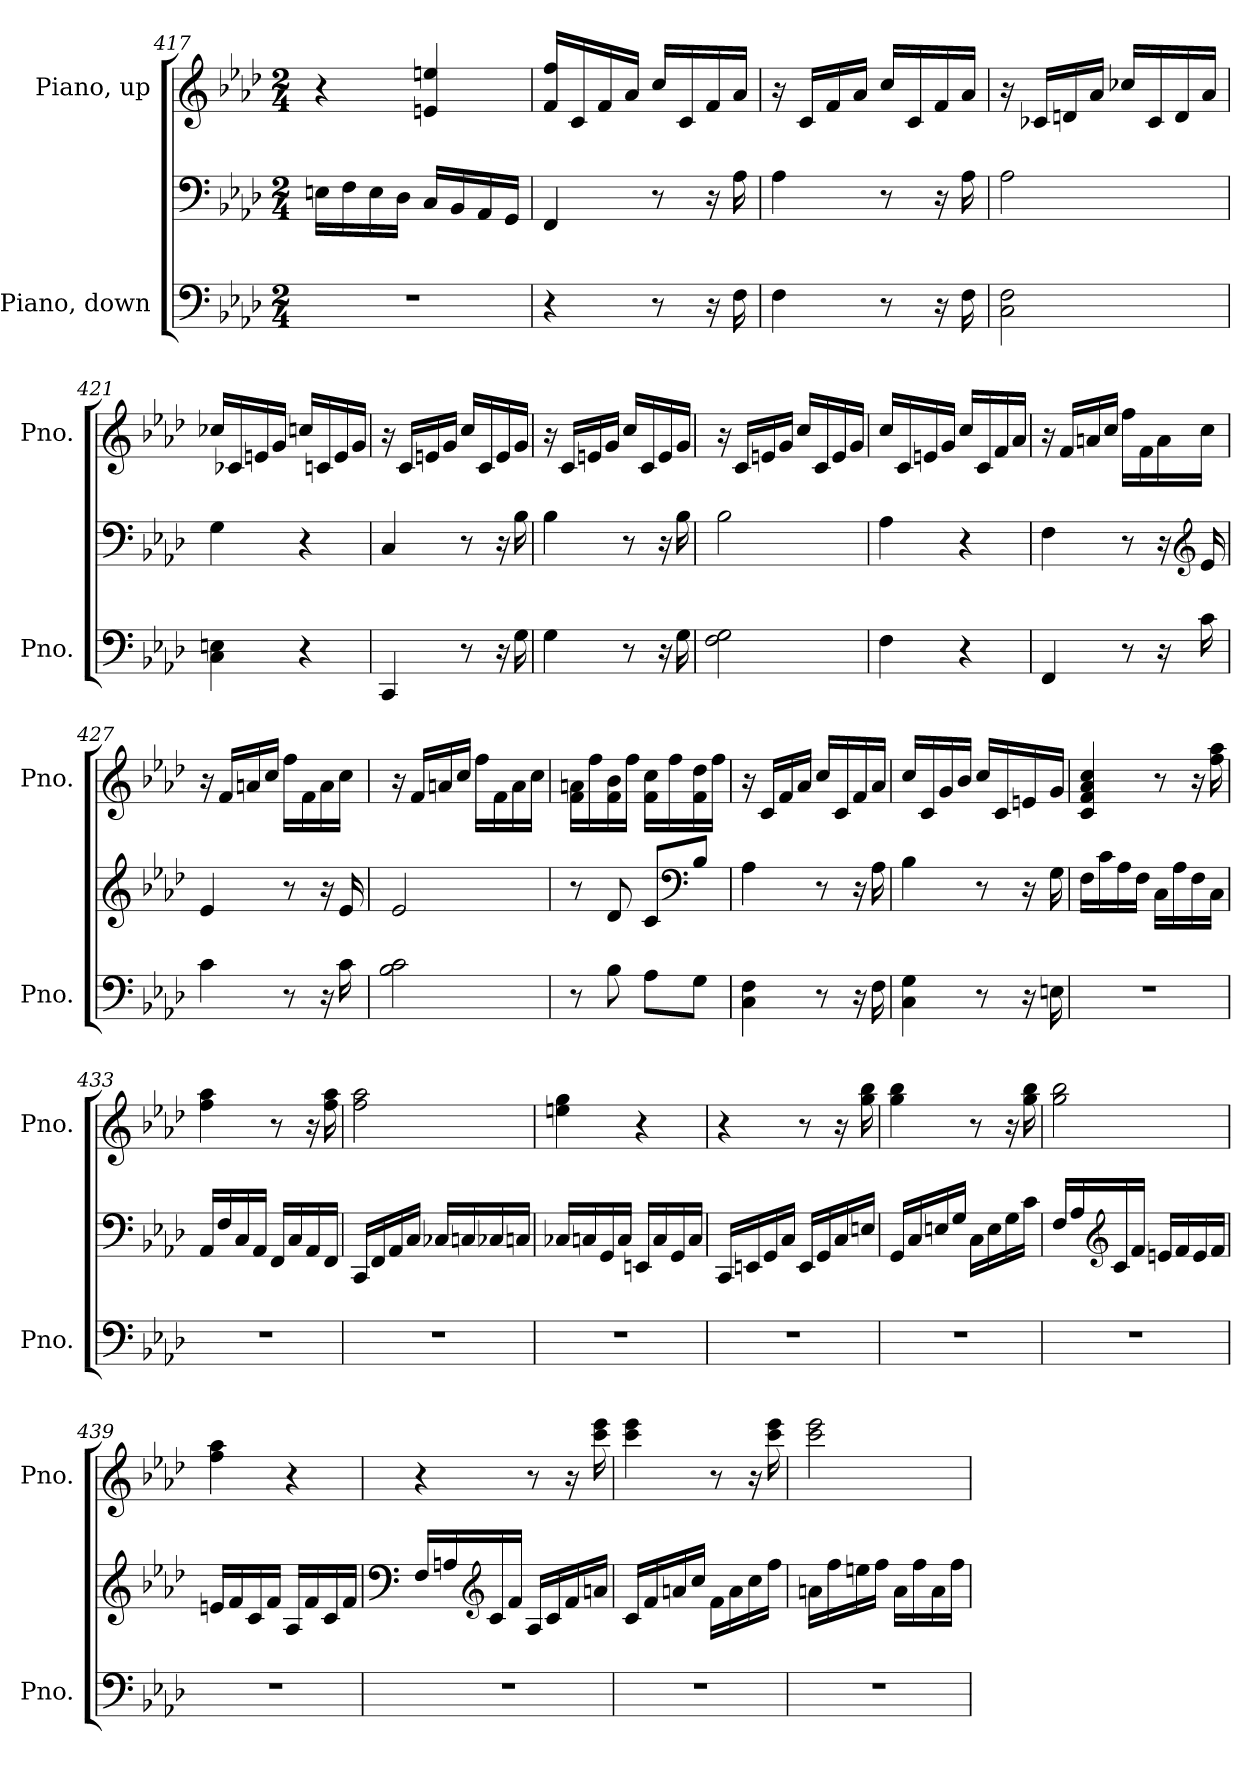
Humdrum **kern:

**kern	**kern	**kern
*part2	*part2	*part1
*staff3	*staff2	*staff1
*I"Piano, down	*	*I"Piano, up
*I'Pno.	*	*I'Pno.
!!LO:LB:g=z
*clefF4	*clefF4	*clefG2
*k[b-e-a-d-]	*k[b-e-a-d-]	*k[b-e-a-d-]
*M2/4	*M2/4	*M2/4
=417	=417	=417
2r	16En\LL	4r
.	16F\	.
.	16E\	.
.	16D-\JJ	.
.	16C/LL	4en/ 4een/
.	16BB-/	.
.	16AA-/	.
.	16GG/JJ	.
=418	=418	=418
4r	4FF/	16f/ 16ff/LL
.	.	16c/
.	.	16f/
.	.	16a-/JJ
8r	8r	16cc/LL
.	.	16c/
16r	16r	16f/
16F\	16A-\	16a-/JJ
=419	=419	=419
4F\	4A-\	16r
.	.	16c/LL
.	.	16f/
.	.	16a-/JJ
8r	8r	16cc/LL
.	.	16c/
16r	16r	16f/
16F\	16A-\	16a-/JJ
=420	=420	=420
2C\ 2F\	2A-\	16r
.	.	16c-X/LL
.	.	16dn/
.	.	16a-/JJ
.	.	16cc-X/LL
.	.	16c-/
.	.	16d/
.	.	16a-/JJ
!!LO:PB:g=z
=421	=421	=421
4C\ 4En\	4G\	16cc-X/LL
.	.	16c-X/
.	.	16en/
.	.	16g/JJ
4r	4r	16ccn/LL
.	.	16cn/
.	.	16e/
.	.	16g/JJ
=422	=422	=422
4CC/	4C/	16r
.	.	16c/LL
.	.	16en/
.	.	16g/JJ
8r	8r	16cc/LL
.	.	16c/
16r	16r	16e/
16G\	16B-\	16g/JJ
=423	=423	=423
4G\	4B-\	16r
.	.	16c/LL
.	.	16en/
.	.	16g/JJ
8r	8r	16cc/LL
.	.	16c/
16r	16r	16e/
16G\	16B-\	16g/JJ
=424	=424	=424
2F\ 2G\	2B-\	16r
.	.	16c/LL
.	.	16en/
.	.	16g/JJ
.	.	16cc/LL
.	.	16c/
.	.	16e/
.	.	16g/JJ
!!LO:LB:g=z
=425	=425	=425
4F\	4A-\	16cc/LL
.	.	16c/
.	.	16en/
.	.	16g/JJ
4r	4r	16cc/LL
.	.	16c/
.	.	16f/
.	.	16a-/JJ
=426	=426	=426
4FF/	4F\	16r
.	.	16f/LL
.	.	16an/
.	.	16cc/JJ
8r	8r	16ff\LL
.	.	16f\
16r	16r	16a\
*	*clefG2	*
16c\	16e-/	16cc\JJ
=427	=427	=427
4c\	4e-/	16r
.	.	16f/LL
.	.	16an/
.	.	16cc/JJ
8r	8r	16ff\LL
.	.	16f\
16r	16r	16a\
16c\	16e-/	16cc\JJ
=428	=428	=428
2B-\ 2c\	2e-/	16r
.	.	16f/LL
.	.	16an/
.	.	16cc/JJ
.	.	16ff\LL
.	.	16f\
.	.	16a\
.	.	16cc\JJ
!!LO:LB:g=z
=429	=429	=429
8r	8r	16f\ 16an\LL
.	.	16ff\
8B-\	8d-/	16f\ 16b-\
.	.	16ff\JJ
8A-\L	8c/L	16f\ 16cc\LL
.	.	16ff\
*	*clefF4	*
8G\J	8B-/J	16f\ 16dd-\
.	.	16ff\JJ
=430	=430	=430
4C\ 4F\	4A-\	16r
.	.	16c/LL
.	.	16f/
.	.	16a-/JJ
8r	8r	16cc/LL
.	.	16c/
16r	16r	16f/
16F\	16A-\	16a-/JJ
=431	=431	=431
4C\ 4G\	4B-\	16cc/LL
.	.	16c/
.	.	16g/
.	.	16b-/JJ
8r	8r	16cc/LL
.	.	16c/
16r	16r	16en/
16En\	16G\	16g/JJ
=432	=432	=432
2r	16F\LL	4c/ 4f/ 4a-/ 4cc/
.	16c\	.
.	16A-\	.
.	16F\JJ	.
.	16C\LL	8r
.	16A-\	.
.	16F\	16r
.	16C\JJ	16ff\ 16aa-\
!!LO:LB:g=z
=433	=433	=433
2r	16AA-/LL	4ff\ 4aa-\
.	16F/	.
.	16C/	.
.	16AA-/JJ	.
.	16FF/LL	8r
.	16C/	.
.	16AA-/	16r
.	16FF/JJ	16ff\ 16aa-\
=434	=434	=434
2r	16CC/LL	2ff\ 2aa-\
.	16FF/	.
.	16AA-/	.
.	16C/JJ	.
.	16C-X/LL	.
.	16Cn/	.
.	16C-X/	.
.	16Cn/JJ	.
=435	=435	=435
2r	16C-X/LL	4een\ 4gg\
.	16Cn/	.
.	16GG/	.
.	16C/JJ	.
.	16EEn/LL	4r
.	16C/	.
.	16GG/	.
.	16C/JJ	.
=436	=436	=436
2r	16CC/LL	4r
.	16EEn/	.
.	16GG/	.
.	16C/JJ	.
.	16EE/LL	8r
.	16GG/	.
.	16C/	16r
.	16En/JJ	16gg\ 16bb-\
!!LO:PB:g=z
=437	=437	=437
2r	16GG/LL	4gg\ 4bb-\
.	16C/	.
.	16En/	.
.	16G/JJ	.
.	16C\LL	8r
.	16E\	.
.	16G\	16r
.	16c\JJ	16gg\ 16bb-\
=438	=438	=438
2r	16F/LL	2gg\ 2bb-\
.	16A-/	.
*	*clefG2	*
.	16c/	.
.	16f/JJ	.
.	16en/LL	.
.	16f/	.
.	16e/	.
.	16f/JJ	.
=439	=439	=439
2r	16en/LL	4ff\ 4aa-\
.	16f/	.
.	16c/	.
.	16f/JJ	.
.	16A-/LL	4r
.	16f/	.
.	16c/	.
.	16f/JJ	.
=440	=440	=440
*	*clefF4	*
2r	16F/LL	4r
.	16An/	.
*	*clefG2	*
.	16c/	.
.	16f/JJ	.
.	16A/LL	8r
.	16c/	.
.	16f/	16r
.	16an/JJ	16ccc\ 16eee-\
!!LO:LB:g=z
=441	=441	=441
2r	16c/LL	4ccc\ 4eee-\
.	16f/	.
.	16an/	.
.	16cc/JJ	.
.	16f\LL	8r
.	16a\	.
.	16cc\	16r
.	16ff\JJ	16ccc\ 16eee-\
=442	=442	=442
2r	16an\LL	2ccc\ 2eee-\
.	16ff\	.
.	16een\	.
.	16ff\JJ	.
.	16a\LL	.
.	16ff\	.
.	16a\	.
.	16ff\JJ	.
=	=	=
*-	*-	*-
